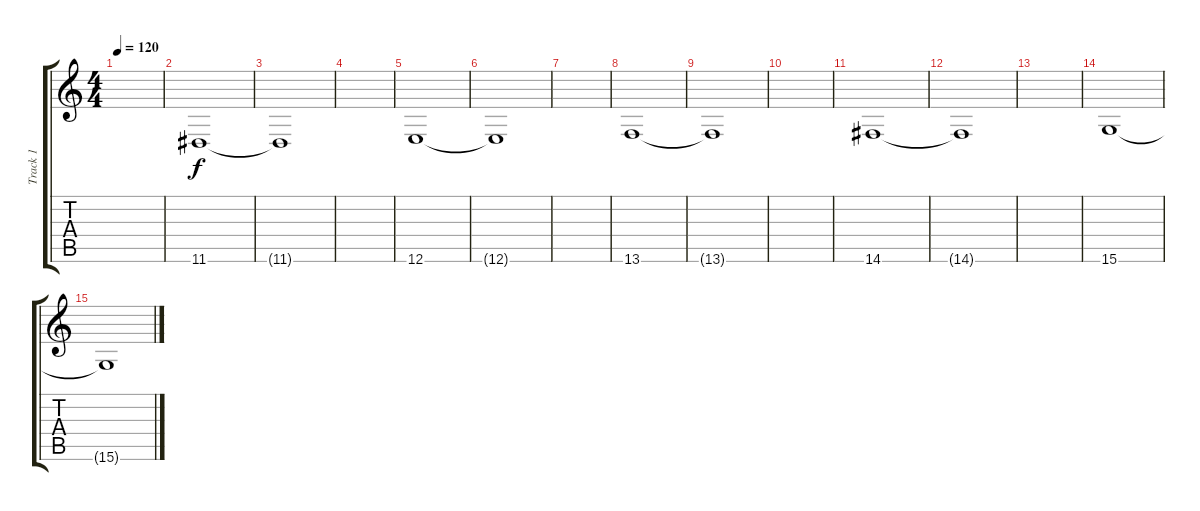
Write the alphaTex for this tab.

\track ("Track 1" "Track 1") {instrument acousticgrandpiano}
\staff {score tabs}
\tuning (E4 B3 G3 D3 A2 E2) {hide}
\ts (4 4)
\tempo 120
\clef g2
\ks c
|
11.6.1 |
11.6{t}.1 |
|
12.6.1 |
12.6{t}.1 |
|
13.6.1 |
13.6{t}.1 |
|
14.6.1 |
14.6{t}.1 |
|
15.6.1 |
15.6{t}.1
